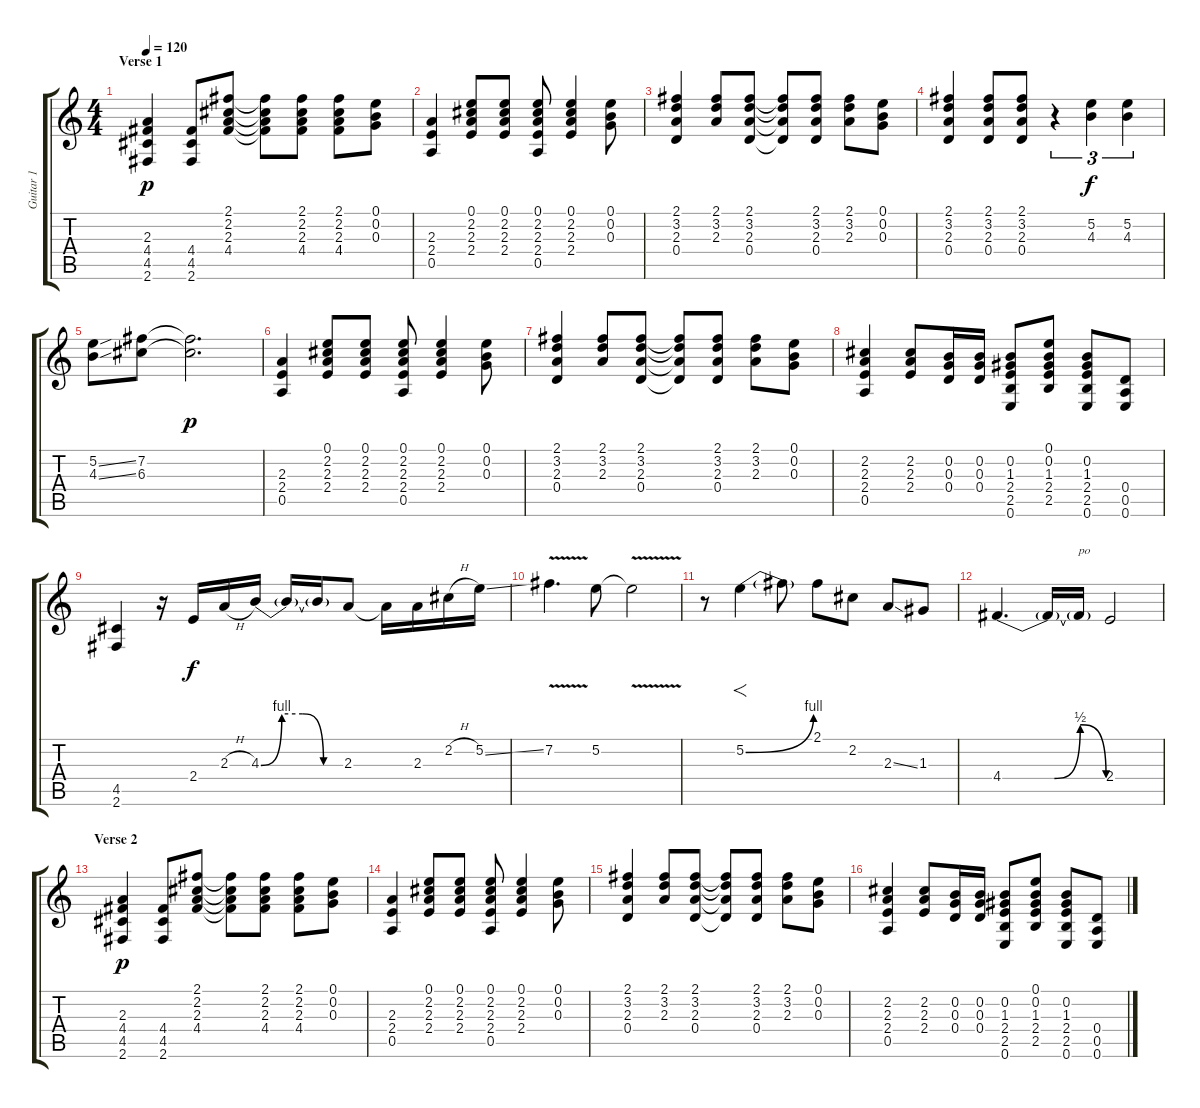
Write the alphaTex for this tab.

\track ("Guitar 1" "Guitar 1") {instrument distortionguitar}
\staff {score tabs}
\tuning (E4 B3 G3 D3 A2 E2) {hide}
\ts (4 4)
\section ("" "Verse 1")
\tempo 120
\clef g2
\ks c
(2.3 4.4 4.5 2.6).4{dy p} (4.4 4.5 2.6).8 (2.1 2.2 2.3 4.4).8 (2.1{t} 2.2{t} 2.3{t} 4.4{t}).8 (2.1 2.2 2.3 4.4).8 (2.1 2.2 2.3 4.4).8 (0.1 0.2 0.3).8 |
(2.3 2.4 0.5).4 (0.1 2.2 2.3 2.4).8 (0.1 2.2 2.3 2.4).8 (0.1 2.2 2.3 2.4 0.5).8 (0.1 2.2 2.3 2.4).4 (0.1 0.2 0.3).8 |
(2.1 3.2 2.3 0.4).4 (2.1 3.2 2.3).8 (2.1 3.2 2.3 0.4).8 (2.1{t} 3.2{t} 2.3{t} 0.4{t}).8 (2.1 3.2 2.3 0.4).8 (2.1 3.2 2.3).8 (0.1 0.2 0.3).8 |
(2.1 3.2 2.3 0.4).4 (2.1 3.2 2.3 0.4).8 (2.1 3.2 2.3 0.4).8 r.4{tu (3 2)} (5.2 4.3).4{tu (3 2) dy f} (5.2 4.3).4{tu (3 2)} |
(5.2{ss} 4.3{ss}).8 (7.2 6.3).8 (7.2{t} 6.3{t}).2{d dy p} |
(2.3 2.4 0.5).4 (0.1 2.2 2.3 2.4).8 (0.1 2.2 2.3 2.4).8 (0.1 2.2 2.3 2.4 0.5).8 (0.1 2.2 2.3 2.4).4 (0.1 0.2 0.3).8 |
(2.1 3.2 2.3 0.4).4 (2.1 3.2 2.3).8 (2.1 3.2 2.3 0.4).8 (2.1{t} 3.2{t} 2.3{t} 0.4{t}).8 (2.1 3.2 2.3 0.4).8 (2.1 3.2 2.3).8 (0.1 0.2 0.3).8 |
(2.2 2.3 2.4 0.5).4 (2.2 2.3 2.4).8 (0.2 0.3 0.4).16 (0.2 0.3 0.4).16 (0.2 1.3 2.4 2.5 0.6).8 (0.1 0.2 1.3 2.4 2.5).8 (0.2 1.3 2.4 2.5 0.6).8 (0.4 0.5 0.6).8 |
(4.5 2.6).4 r.16 2.4.16{dy f} 2.3{h}.16 4.3{be (custom 0 0 15 4 30 4 45 0 60 0)}.16 4.3{t}.16 4.3{t}.16 2.3.8 2.3{t}.16 2.3.16 2.2{h}.16 5.2{ss}.16 |
7.2{v}.4{d} 5.2.8 5.2{v t}.2 |
r.8 5.2{be (bend 0 0 60 4)}.4{f} 5.2{t}.8 2.1.8 2.2.8 2.3{ss}.8 1.3.8 |
4.4{be (custom 0 0 30 0 45 2 60 0)}.4{d} 4.4{t}.16 4.4{t}.16{txt "po"} 2.4.2 |
\section ("" "Verse 2")
(2.3 4.4 4.5 2.6).4{dy p} (4.4 4.5 2.6).8 (2.1 2.2 2.3 4.4).8 (2.1{t} 2.2{t} 2.3{t} 4.4{t}).8 (2.1 2.2 2.3 4.4).8 (2.1 2.2 2.3 4.4).8 (0.1 0.2 0.3).8 |
(2.3 2.4 0.5).4 (0.1 2.2 2.3 2.4).8 (0.1 2.2 2.3 2.4).8 (0.1 2.2 2.3 2.4 0.5).8 (0.1 2.2 2.3 2.4).4 (0.1 0.2 0.3).8 |
(2.1 3.2 2.3 0.4).4 (2.1 3.2 2.3).8 (2.1 3.2 2.3 0.4).8 (2.1{t} 3.2{t} 2.3{t} 0.4{t}).8 (2.1 3.2 2.3 0.4).8 (2.1 3.2 2.3).8 (0.1 0.2 0.3).8 |
(2.2 2.3 2.4 0.5).4 (2.2 2.3 2.4).8 (0.2 0.3 0.4).16 (0.2 0.3 0.4).16 (0.2 1.3 2.4 2.5 0.6).8 (0.1 0.2 1.3 2.4 2.5).8 (0.2 1.3 2.4 2.5 0.6).8 (0.4 0.5 0.6).8
